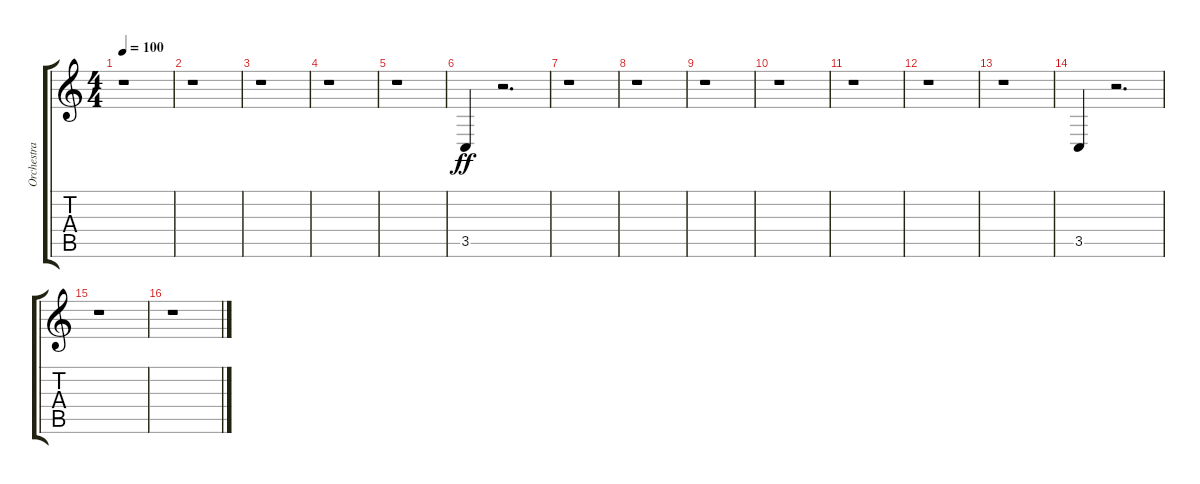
\track ("Orchestra Hit" "Orchestra ") {instrument orchestrahit}
\staff {score tabs}
\tuning (E4 B3 G3 D3 A2 E2) {hide}
\ts (4 4)
\tempo 100
\clef g2
\ks c
r.1{dy ff instrument orchestrahit} |
r.1 |
r.1 |
r.1 |
r.1 |
3.5.4{instrument orchestrahit} r.2{d} |
r.1 |
r.1 |
r.1 |
r.1 |
r.1 |
r.1 |
r.1 |
3.5.4 r.2{d} |
r.1 |
r.1
